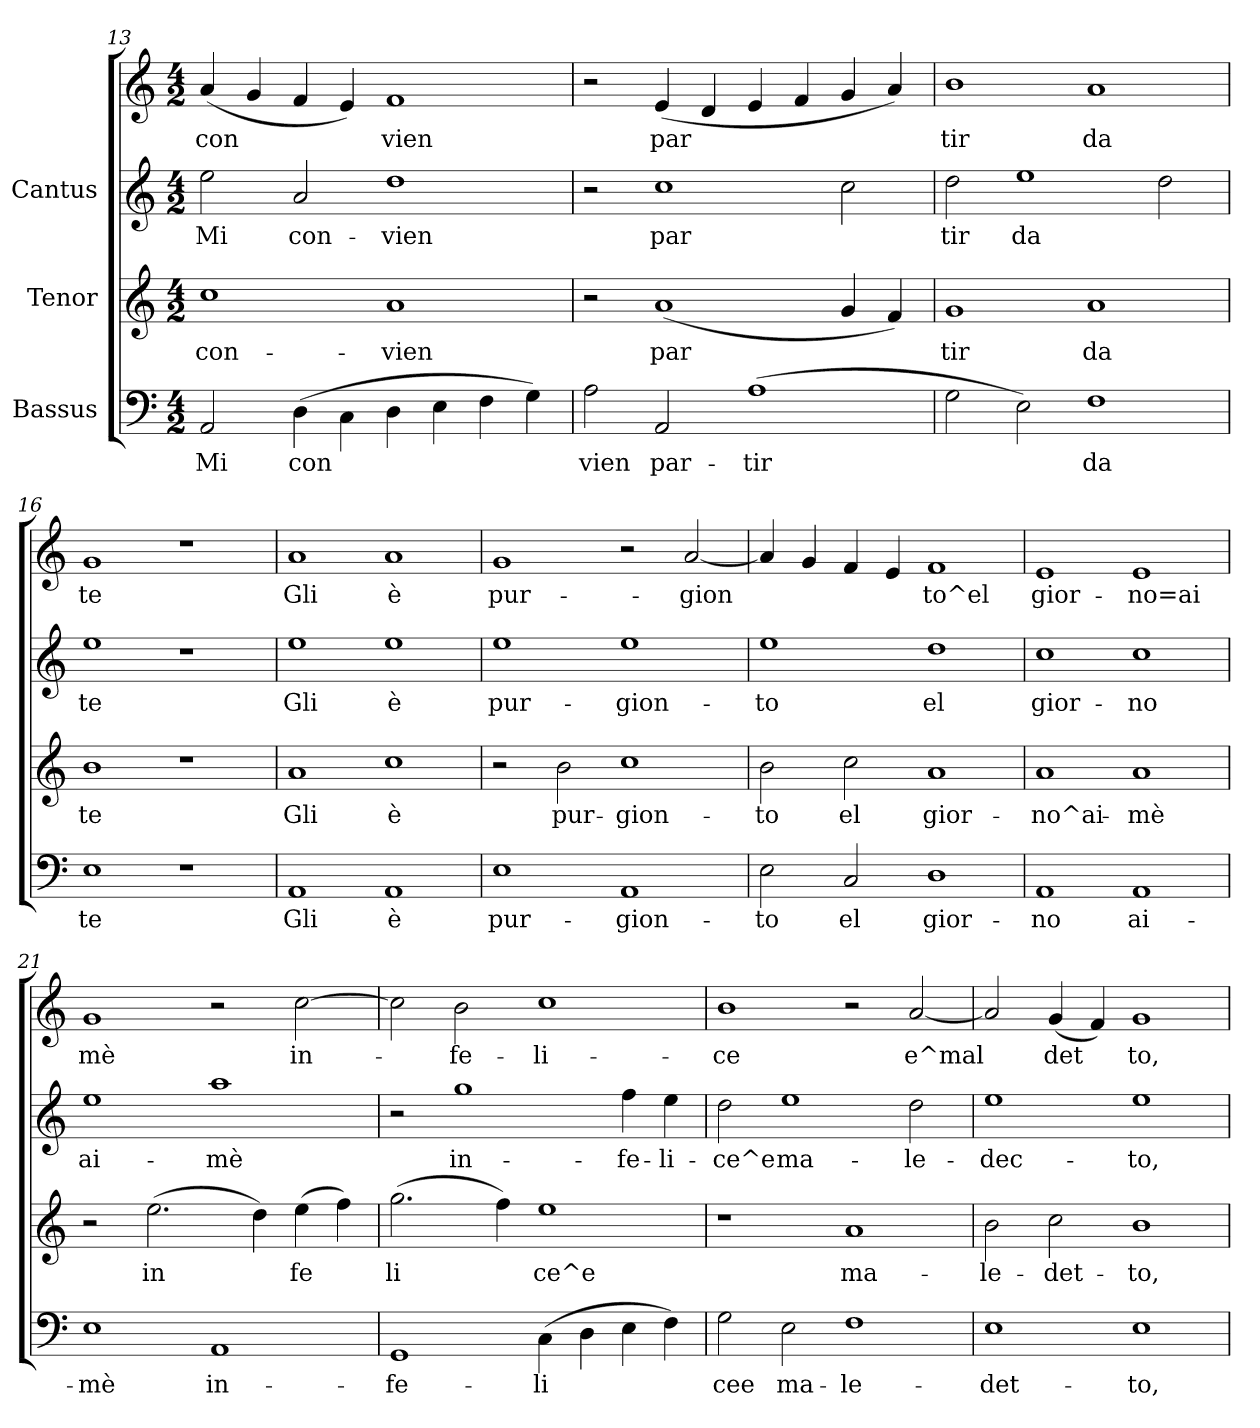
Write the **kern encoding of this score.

**kern	**text	**kern	**text	**kern	**text	**kern	**text
*part3	*part3	*part2	*part2	*part1	*part1	*part1	*part1
*staff4	*staff4	*staff3	*staff3	*staff2	*staff2	*staff1	*staff1
*I"Bassus	*	*I"Tenor	*	*I"Cantus	*	*	*
!!LO:PB:g=z
*clefF4	*	*clefG2	*	*clefG2	*	*clefG2	*
*M4/2	*	*M4/2	*	*M4/2	*	*M4/2	*
=13	=13	=13	=13	=13	=13	=13	=13
!	!LO:LY:b:cj	!	!LO:LY:b:cj	!	!LO:LY:b:cj	!	!LO:LY:b:cj
2AA/	Mi	1cc	con-	2ee\	Mi	(<4a/	con-
!	!	!	!	!	!	!	!LO:LY:b:cj
.	.	.	.	.	.	4g/	-
!	!LO:LY:b:cj	!	!	!	!LO:LY:b:cj	!	!LO:LY:b:cj
(>4D\	con-	.	.	2a/	con-	4f/	.
!	!LO:LY:b:cj	!	!	!	!	!	!LO:LY:b:cj
4C\	--	.	.	.	.	4e/)	.
!	!LO:LY:b:cj	!	!LO:LY:b:cj	!	!LO:LY:b:cj	!	!LO:LY:b:cj
4D\	--	1a	-vien	1dd	-vien	1f	vien
!	!LO:LY:b:cj	!	!	!	!	!	!
4E\	--	.	.	.	.	.	.
!	!LO:LY:b:cj	!	!	!	!	!	!
4F\	--	.	.	.	.	.	.
!	!LO:LY:b:cj	!	!	!	!	!	!
4G\)	--	.	.	.	.	.	.
=14	=14	=14	=14	=14	=14	=14	=14
!	!LO:LY:b:cj	!	!	!	!	!	!
2A\	-vien	2r	.	2r	.	2r	.
!	!LO:LY:b:cj	!	!LO:LY:b:cj	!	!LO:LY:b:cj	!	!LO:LY:b:cj
2AA/	par-	(<1a	par-	1cc	-par-	(<4e/	par-
!	!	!	!	!	!	!	!LO:LY:b:cj
.	.	.	.	.	.	4d/	--
!	!LO:LY:b:cj	!	!	!	!	!	!LO:LY:b:cj
(>1A	-tir	.	.	.	.	4e/	--
!	!	!	!	!	!	!	!LO:LY:b:cj
.	.	.	.	.	.	4f/	--
!	!	!	!LO:LY:b:cj	!	!LO:LY:b:cj	!	!LO:LY:b:cj
.	.	4g/	--	2cc\	--	4g/	--
!	!	!	!LO:LY:b:cj	!	!	!	!LO:LY:b:cj
.	.	4f/)	--	.	.	4a/)	--
=15	=15	=15	=15	=15	=15	=15	=15
!	!LO:LY:b:cj	!	!LO:LY:b:cj	!	!LO:LY:b:cj	!	!LO:LY:b:cj
2G\	.	1g	-tir	2dd\	tir	1b	-tir
!	!LO:LY:b:cj	!	!	!	!LO:LY:b:cj	!	!
2E\)	.	.	.	1ee	da	.	.
!	!LO:LY:b:cj	!	!LO:LY:b:cj	!	!	!	!LO:LY:b:cj
1F	da	1a	da	.	.	1a	da
!	!	!	!	!	!LO:LY:b:cj	!	!
.	.	.	.	2dd\	.	.	.
=16	=16	=16	=16	=16	=16	=16	=16
!	!LO:LY:b:cj	!	!LO:LY:b:cj	!	!LO:LY:b:cj	!	!LO:LY:b:cj
1E	te	1b	te	1ee	te	1g	te
1r	.	1r	.	1r	.	1r	.
!!LO:LB:g=z
=17	=17	=17	=17	=17	=17	=17	=17
!	!LO:LY:b:cj	!	!LO:LY:b:cj	!	!LO:LY:b:cj	!	!LO:LY:b:cj
1AA	Gli	1a	Gli	1ee	Gli	1a	Gli
!	!LO:LY:b:cj	!	!LO:LY:b:cj	!	!LO:LY:b:cj	!	!LO:LY:b:cj
1AA	è	1cc	è	1ee	è	1a	è
=18	=18	=18	=18	=18	=18	=18	=18
!	!LO:LY:b:cj	!	!	!	!LO:LY:b:cj	!	!LO:LY:b:cj
1E	pur-	2r	.	1ee	-pur-	1g	pur-
!	!	!	!LO:LY:b:cj	!	!	!	!
.	.	2b\	pur-	.	.	.	.
!	!LO:LY:b:cj	!	!LO:LY:b:cj	!	!LO:LY:b:cj	!	!
1AA	-gion-	1cc	-gion-	1ee	-gion-	2r	.
!	!	!	!	!	!	!	!LO:LY:b:cj
.	.	.	.	.	.	[<2a/	-gion-
=19	=19	=19	=19	=19	=19	=19	=19
!	!LO:LY:b:cj	!	!LO:LY:b:cj	!	!LO:LY:b:cj	!	!LO:LY:b:cj
2E\	-to	2b\	-to	1ee	to	4a/]	-
!	!	!	!	!	!	!	!LO:LY:b:cj
.	.	.	.	.	.	4g/	.
!	!LO:LY:b:cj	!	!LO:LY:b:cj	!	!	!	!LO:LY:b:cj
2C/	el	2cc\	el	.	.	4f/	.
!	!	!	!	!	!	!	!LO:LY:b:cj
.	.	.	.	.	.	4e/	.
!	!LO:LY:b:cj	!	!LO:LY:b:cj	!	!LO:LY:b:cj	!	!LO:LY:b:cj
1D	gior-	1a	gior-	1dd	el	1f	to^el
=20	=20	=20	=20	=20	=20	=20	=20
!	!LO:LY:b:cj	!	!LO:LY:b:cj	!	!LO:LY:b:cj	!	!LO:LY:b:cj
1AA	-no	1a	-no^ai-	1cc	gior-	1e	gior-
!	!LO:LY:b:cj	!	!LO:LY:b:cj	!	!LO:LY:b:cj	!	!LO:LY:b:cj
1AA	ai-	1a	-mè	1cc	-no	1e	-no=ai
!!LO:LB:g=z
=21	=21	=21	=21	=21	=21	=21	=21
!	!LO:LY:b:cj	!	!	!	!LO:LY:b:cj	!	!LO:LY:b:cj
1E	-mè	2r	.	1ee	-ai-	1g	mè
!	!	!	!LO:LY:b:cj	!	!	!	!
.	.	(>2.ee\	in-	.	.	.	.
!	!LO:LY:b:cj	!	!	!	!LO:LY:b:cj	!	!
1AA	in-	.	.	1aa	-mè	2r	.
!	!	!	!LO:LY:b:cj	!	!	!	!
.	.	4dd\)	-	.	.	.	.
!	!	!	!LO:LY:b:cj	!	!	!	!LO:LY:b:cj
.	.	(>4ee\	fe-	.	.	[>2cc\	in-
!	!	!	!LO:LY:b:cj	!	!	!	!
.	.	4ff\)	--	.	.	.	.
=22	=22	=22	=22	=22	=22	=22	=22
!	!LO:LY:b:cj	!	!LO:LY:b:cj	!	!	!	!LO:LY:b:cj
1GG	-fe-	(>2.gg\	-li-	2r	.	2cc\]	.
!	!	!	!	!	!LO:LY:b:cj	!	!LO:LY:b:cj
.	.	.	.	1gg	-in-	2b\	fe-
!	!	!	!LO:LY:b:cj	!	!	!	!
.	.	4ff\)	-	.	.	.	.
!	!LO:LY:b:cj	!	!LO:LY:b:cj	!	!	!	!LO:LY:b:cj
(>4C\	-li-	1ee	ce^e	.	.	1cc	-li-
!	!LO:LY:b:cj	!	!	!	!	!	!
4D\	--	.	.	.	.	.	.
!	!LO:LY:b:cj	!	!	!	!LO:LY:b:cj	!	!
4E\	--	.	.	4ff\	-fe-	.	.
!	!LO:LY:b:cj	!	!	!	!LO:LY:b:cj	!	!
4F\)	--	.	.	4ee\	-li-	.	.
=23	=23	=23	=23	=23	=23	=23	=23
!	!LO:LY:b:cj	!	!	!	!LO:LY:b:cj	!	!LO:LY:b:cj
2G\	-cee	1r	.	2dd\	-ce^e	1b	-ce
!	!LO:LY:b:cj	!	!	!	!LO:LY:b:cj	!	!
2E\	ma-	.	.	1ee	ma-	.	.
!	!LO:LY:b:cj	!	!LO:LY:b:cj	!	!	!	!
1F	-le-	1a	ma-	.	.	2r	.
!	!	!	!	!	!LO:LY:b:cj	!	!LO:LY:b:cj
.	.	.	.	2dd\	-le-	[<2a/	e^mal-
=24	=24	=24	=24	=24	=24	=24	=24
!	!LO:LY:b:cj	!	!LO:LY:b:cj	!	!LO:LY:b:cj	!	!LO:LY:b:cj
1E	-det-	2b\	-le-	1ee	dec-	2a/]	-
!	!	!	!LO:LY:b:cj	!	!	!	!LO:LY:b:cj
.	.	2cc\	-det-	.	.	(<4g/	det-
!	!	!	!	!	!	!	!LO:LY:b:cj
.	.	.	.	.	.	4f/)	-
!	!LO:LY:b:cj	!	!LO:LY:b:cj	!	!LO:LY:b:cj	!	!LO:LY:b:cj
1E	-to,	1b	-to,	1ee	-to,	1g	to,
=	=	=	=	=	=	=	=
*-	*-	*-	*-	*-	*-	*-	*-
